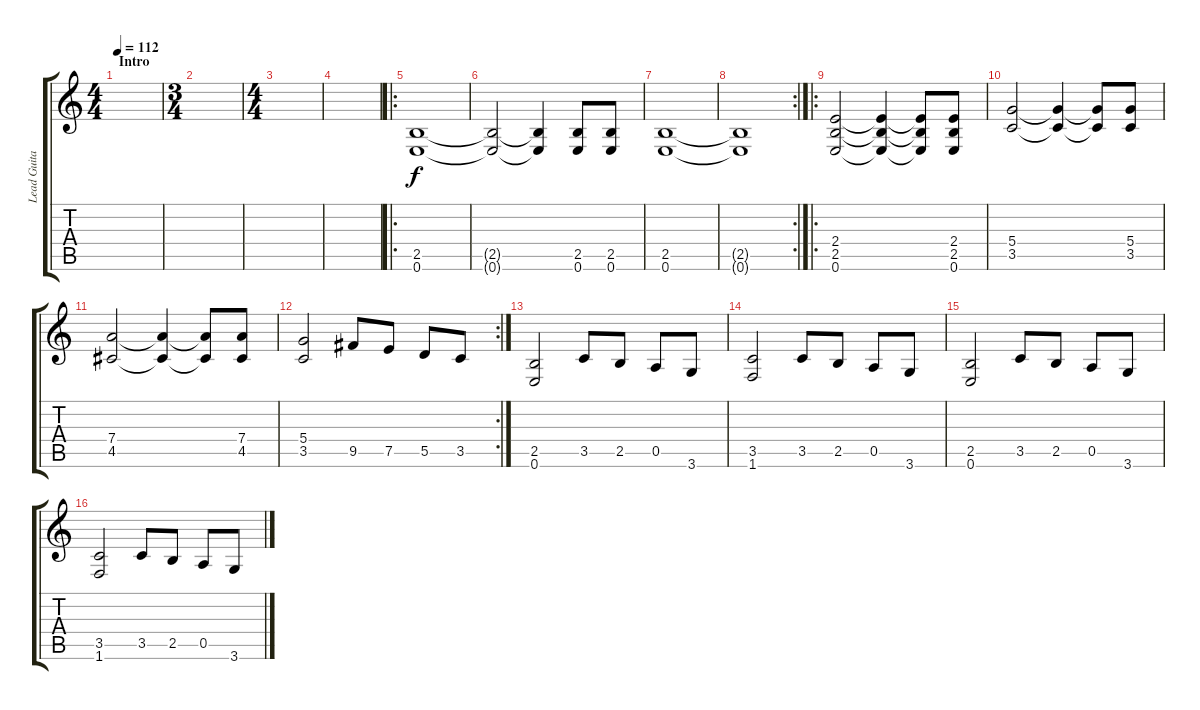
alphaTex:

\track ("Lead Guitar II (Jeff Young)" "Lead Guita") {instrument distortionguitar}
\staff {score tabs}
\tuning (E4 B3 G3 D3 A2 E2) {hide}
\ts (4 4)
\section ("" "Intro")
\tempo 112
\clef g2
\ks c
|
\ts (3 4)
|
\ts (4 4)
|
|
\ro
(2.5 0.6).1 |
(2.5{t} 0.6{t}).2 (2.5{t} 0.6{t}).4 (2.5 0.6).8 (2.5 0.6).8 |
(2.5 0.6).1 |
\rc 2
(2.5{t} 0.6{t}).1 |
\ro
(2.4 2.5 0.6).2 (2.4{t} 2.5{t} 0.6{t}).4 (2.4{t} 2.5{t} 0.6{t}).8 (2.4 2.5 0.6).8 |
(5.4 3.5).2 (5.4{t} 3.5{t}).4 (5.4{t} 3.5{t}).8 (5.4 3.5).8 |
(7.4 4.5).2 (7.4{t} 4.5{t}).4 (7.4{t} 4.5{t}).8 (7.4 4.5).8 |
\rc 2
(5.4 3.5).2 9.5.8 7.5.8 5.5.8 3.5.8 |
(2.5 0.6).2 3.5.8 2.5.8 0.5.8 3.6.8 |
(3.5 1.6).2 3.5.8 2.5.8 0.5.8 3.6.8 |
(2.5 0.6).2 3.5.8 2.5.8 0.5.8 3.6.8 |
(3.5 1.6).2 3.5.8 2.5.8 0.5.8 3.6.8
